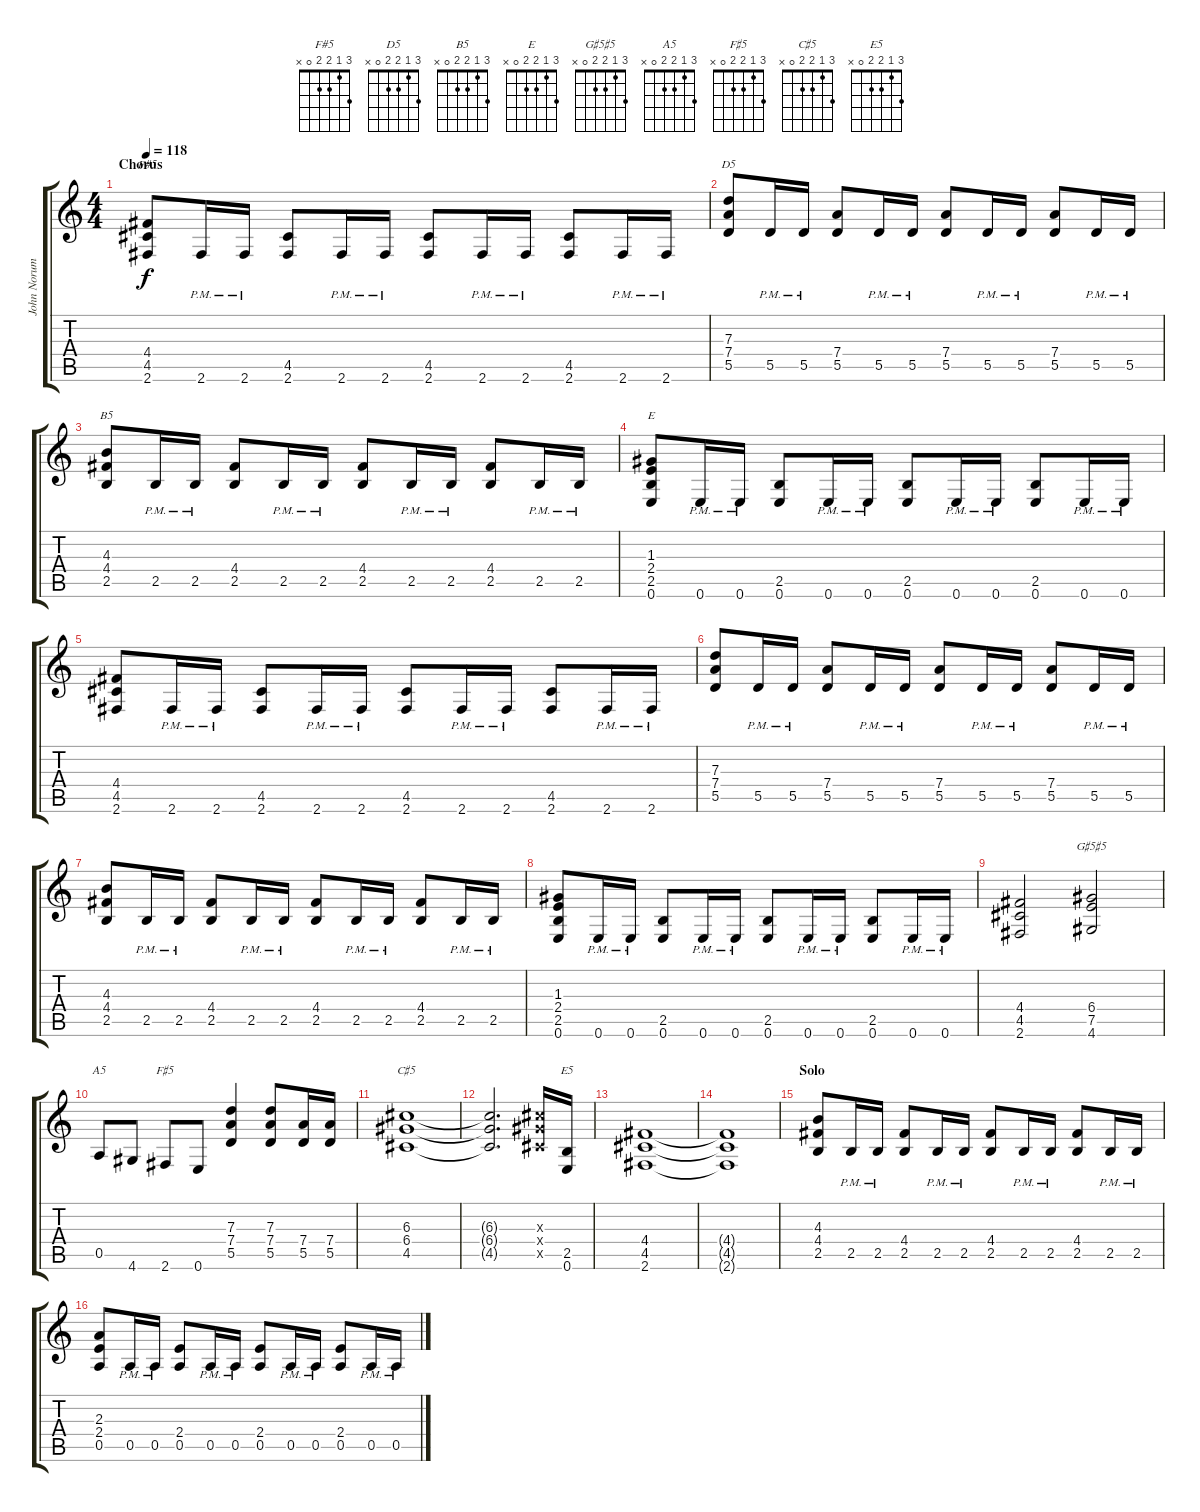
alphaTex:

\track ("John Norum - 1965 Fender Stratocaster |" "John Norum") {instrument distortionguitar}
\staff {score tabs}
\tuning (E4 B3 G3 D3 A2 E2) {hide}
\chord ("F#5" 3 1 2 2 0 x)
\chord ("D5" 3 1 2 2 0 x)
\chord ("B5" 3 1 2 2 0 x)
\chord ("E" 3 1 2 2 0 x)
\chord ("G♯5♯5" 3 1 2 2 0 x)
\chord ("A5" 3 1 2 2 0 x)
\chord ("F♯5" 3 1 2 2 0 x)
\chord ("C♯5" 3 1 2 2 0 x)
\chord ("E5" 3 1 2 2 0 x)
\ts (4 4)
\section ("" "Chorus")
\tempo 118
\clef g2
\ks c
(4.4 4.5 2.6).8{ch "F#5" dy f} 2.6{pm}.16 2.6{pm}.16 (4.5 2.6).8 2.6{pm}.16 2.6{pm}.16 (4.5 2.6).8 2.6{pm}.16 2.6{pm}.16 (4.5 2.6).8 2.6{pm}.16 2.6{pm}.16 |
(7.3 7.4 5.5).8{ch "D5"} 5.5{pm}.16 5.5{pm}.16 (7.4 5.5).8 5.5{pm}.16 5.5{pm}.16 (7.4 5.5).8 5.5{pm}.16 5.5{pm}.16 (7.4 5.5).8 5.5{pm}.16 5.5{pm}.16 |
(4.3 4.4 2.5).8{ch "B5"} 2.5{pm}.16 2.5{pm}.16 (4.4 2.5).8 2.5{pm}.16 2.5{pm}.16 (4.4 2.5).8 2.5{pm}.16 2.5{pm}.16 (4.4 2.5).8 2.5{pm}.16 2.5{pm}.16 |
(1.3 2.4 2.5 0.6).8{ch "E"} 0.6{pm}.16 0.6{pm}.16 (2.5 0.6).8 0.6{pm}.16 0.6{pm}.16 (2.5 0.6).8 0.6{pm}.16 0.6{pm}.16 (2.5 0.6).8 0.6{pm}.16 0.6{pm}.16 |
(4.4 4.5 2.6).8 2.6{pm}.16 2.6{pm}.16 (4.5 2.6).8 2.6{pm}.16 2.6{pm}.16 (4.5 2.6).8 2.6{pm}.16 2.6{pm}.16 (4.5 2.6).8 2.6{pm}.16 2.6{pm}.16 |
(7.3 7.4 5.5).8 5.5{pm}.16 5.5{pm}.16 (7.4 5.5).8 5.5{pm}.16 5.5{pm}.16 (7.4 5.5).8 5.5{pm}.16 5.5{pm}.16 (7.4 5.5).8 5.5{pm}.16 5.5{pm}.16 |
(4.3 4.4 2.5).8 2.5{pm}.16 2.5{pm}.16 (4.4 2.5).8 2.5{pm}.16 2.5{pm}.16 (4.4 2.5).8 2.5{pm}.16 2.5{pm}.16 (4.4 2.5).8 2.5{pm}.16 2.5{pm}.16 |
(1.3 2.4 2.5 0.6).8 0.6{pm}.16 0.6{pm}.16 (2.5 0.6).8 0.6{pm}.16 0.6{pm}.16 (2.5 0.6).8 0.6{pm}.16 0.6{pm}.16 (2.5 0.6).8 0.6{pm}.16 0.6{pm}.16 |
(4.4 4.5 2.6).2 (6.4 7.5 4.6).2{ch "G♯5♯5"} |
0.5.8{ch "A5"} 4.6.8 2.6.8{ch "F♯5"} 0.6.8 (7.3 7.4 5.5).4 (7.3 7.4 5.5).8 (7.4 5.5).16 (7.4 5.5).16 |
(6.3 6.4 4.5).1{ch "C♯5"} |
(6.3{t} 6.4{t} 4.5{t}).2{d} (6.3{x} 6.4{x} 4.5{x}).16 (2.5 0.6).16{ch "E5"} |
(4.4 4.5 2.6).1 |
(4.4{t} 4.5{t} 2.6{t}).1 |
\section ("" "Solo")
(4.3 4.4 2.5).8 2.5{pm}.16 2.5{pm}.16 (4.4 2.5).8 2.5{pm}.16 2.5{pm}.16 (4.4 2.5).8 2.5{pm}.16 2.5{pm}.16 (4.4 2.5).8 2.5{pm}.16 2.5{pm}.16 |
(2.3 2.4 0.5).8 0.5{pm}.16 0.5{pm}.16 (2.4 0.5).8 0.5{pm}.16 0.5{pm}.16 (2.4 0.5).8 0.5{pm}.16 0.5{pm}.16 (2.4 0.5).8 0.5{pm}.16 0.5{pm}.16
